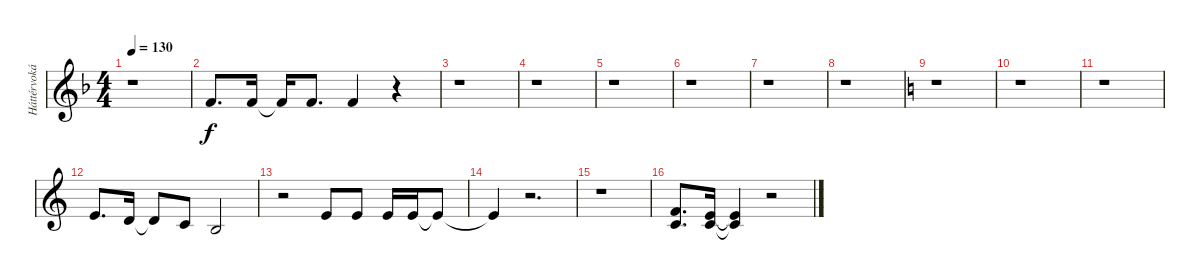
\track ("Háttérvokál" "Háttérvoká") {instrument choiraahs}
\staff {score}
\tuning (E4 B3 G3 D3 A2 E2) {hide}
\ts (4 4)
\tempo 130
\clef g2
\ks f
r.1{dy f} |
1.1.8{d} 1.1.16 1.1{t}.16 1.1.8{d} 1.1.4 r.4 |
r.1 |
r.1 |
r.1 |
r.1 |
r.1 |
r.1 |
\ks c
r.1 |
r.1 |
r.1 |
0.1.8{d} 3.2.16 3.2{t}.8 1.2.8 0.2.2 |
r.2 0.1.8 0.1.8 0.1.16 0.1.16 0.1{t}.8 |
0.1{t}.4 r.2{d} |
r.1 |
(1.1 1.2).8{d} (0.1 1.2).16 (0.1{t} 1.2{t}).4 r.2
